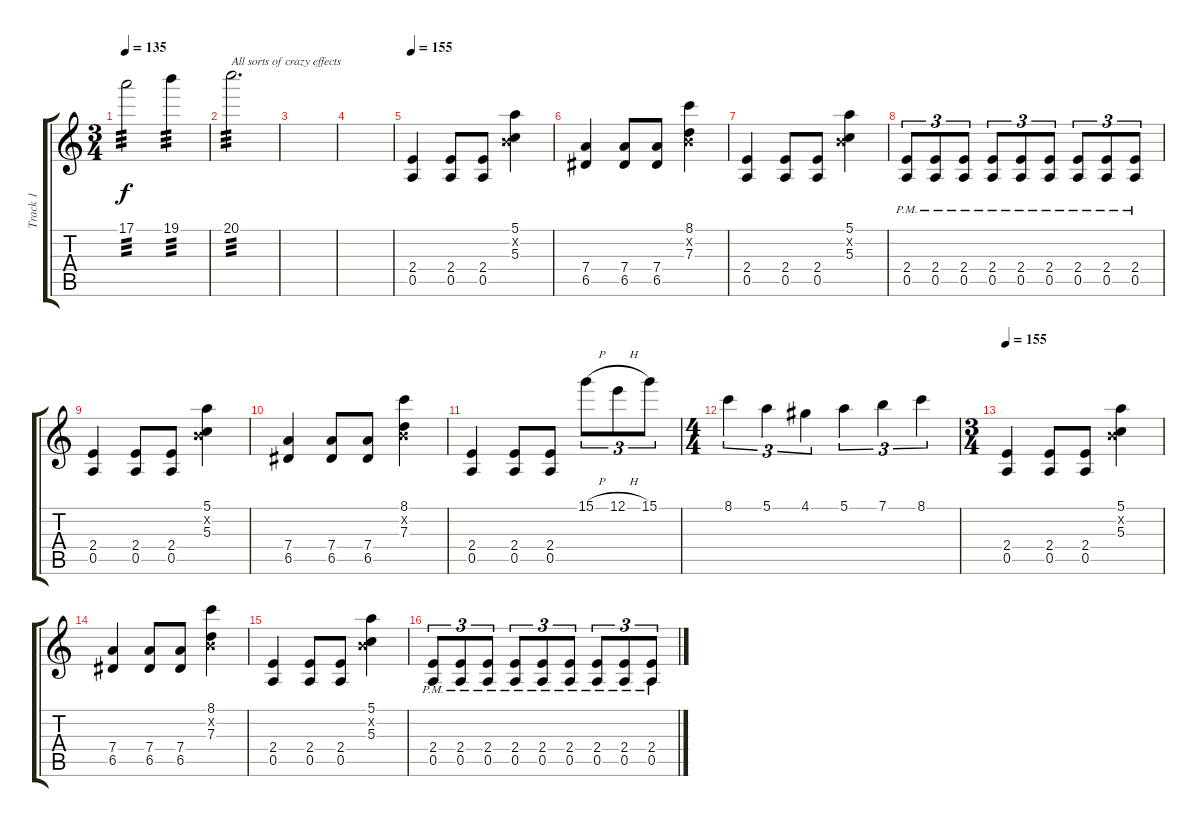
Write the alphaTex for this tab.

\track ("Track 1" "Track 1") {instrument overdrivenguitar}
\staff {score tabs}
\tuning (E4 B3 G3 D3 A2 E2) {hide}
\ts (3 4)
\tempo 135
\clef g2
\ks c
17.1.2{tp 3 dy f} 19.1.4{tp 3} |
20.1.2{d txt "All sorts of crazy effects" tp 3} |
|
|
\tempo 155
(2.4 0.5).4 (2.4 0.5).8 (2.4 0.5).8 (5.1 0.2{x} 5.3).4 |
(7.4 6.5).4 (7.4 6.5).8 (7.4 6.5).8 (8.1 0.2{x} 7.3).4 |
(2.4 0.5).4 (2.4 0.5).8 (2.4 0.5).8 (5.1 0.2{x} 5.3).4 |
(2.4{pm} 0.5{pm}).8{tu (3 2)} (2.4{pm} 0.5{pm}).8{tu (3 2)} (2.4{pm} 0.5{pm}).8{tu (3 2)} (2.4{pm} 0.5{pm}).8{tu (3 2)} (2.4{pm} 0.5{pm}).8{tu (3 2)} (2.4{pm} 0.5{pm}).8{tu (3 2)} (2.4{pm} 0.5{pm}).8{tu (3 2)} (2.4{pm} 0.5{pm}).8{tu (3 2)} (2.4{pm} 0.5{pm}).8{tu (3 2)} |
(2.4 0.5).4 (2.4 0.5).8 (2.4 0.5).8 (5.1 0.2{x} 5.3).4 |
(7.4 6.5).4 (7.4 6.5).8 (7.4 6.5).8 (8.1 0.2{x} 7.3).4 |
(2.4 0.5).4 (2.4 0.5).8 (2.4 0.5).8 15.1{h}.8{tu (3 2)} 12.1{h}.8{tu (3 2)} 15.1.8{tu (3 2)} |
\ts (4 4)
8.1.4{tu (3 2)} 5.1.4{tu (3 2)} 4.1.4{tu (3 2)} 5.1.4{tu (3 2)} 7.1.4{tu (3 2)} 8.1.4{tu (3 2)} |
\ts (3 4)
\tempo 155
(2.4 0.5).4 (2.4 0.5).8 (2.4 0.5).8 (5.1 0.2{x} 5.3).4 |
(7.4 6.5).4 (7.4 6.5).8 (7.4 6.5).8 (8.1 0.2{x} 7.3).4 |
(2.4 0.5).4 (2.4 0.5).8 (2.4 0.5).8 (5.1 0.2{x} 5.3).4 |
(2.4{pm} 0.5{pm}).8{tu (3 2)} (2.4{pm} 0.5{pm}).8{tu (3 2)} (2.4{pm} 0.5{pm}).8{tu (3 2)} (2.4{pm} 0.5{pm}).8{tu (3 2)} (2.4{pm} 0.5{pm}).8{tu (3 2)} (2.4{pm} 0.5{pm}).8{tu (3 2)} (2.4{pm} 0.5{pm}).8{tu (3 2)} (2.4{pm} 0.5{pm}).8{tu (3 2)} (2.4{pm} 0.5{pm}).8{tu (3 2)}
